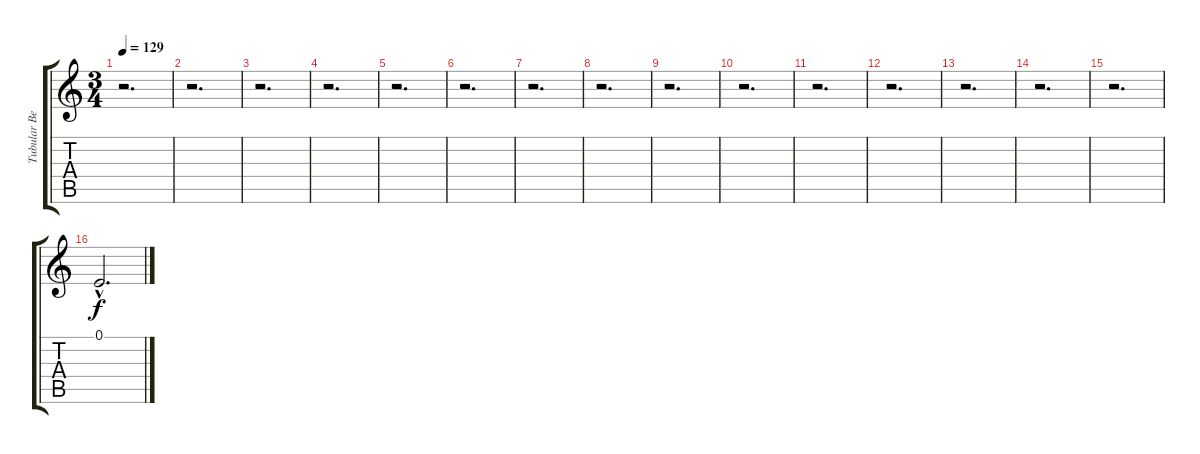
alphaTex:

\track ("Tubular Bells" "Tubular Be") {instrument tubularbells}
\staff {score tabs}
\tuning (E4 B3 G3 D3 A2 E2) {hide}
\ts (3 4)
\tempo 129
\clef g2
\ks c
r.2{d dy f} |
r.2{d} |
r.2{d} |
r.2{d} |
r.2{d} |
r.2{d} |
r.2{d} |
r.2{d} |
r.2{d} |
r.2{d} |
r.2{d} |
r.2{d} |
r.2{d} |
r.2{d} |
r.2{d} |
0.1{hac}.2{d volume 16 balance 8}
